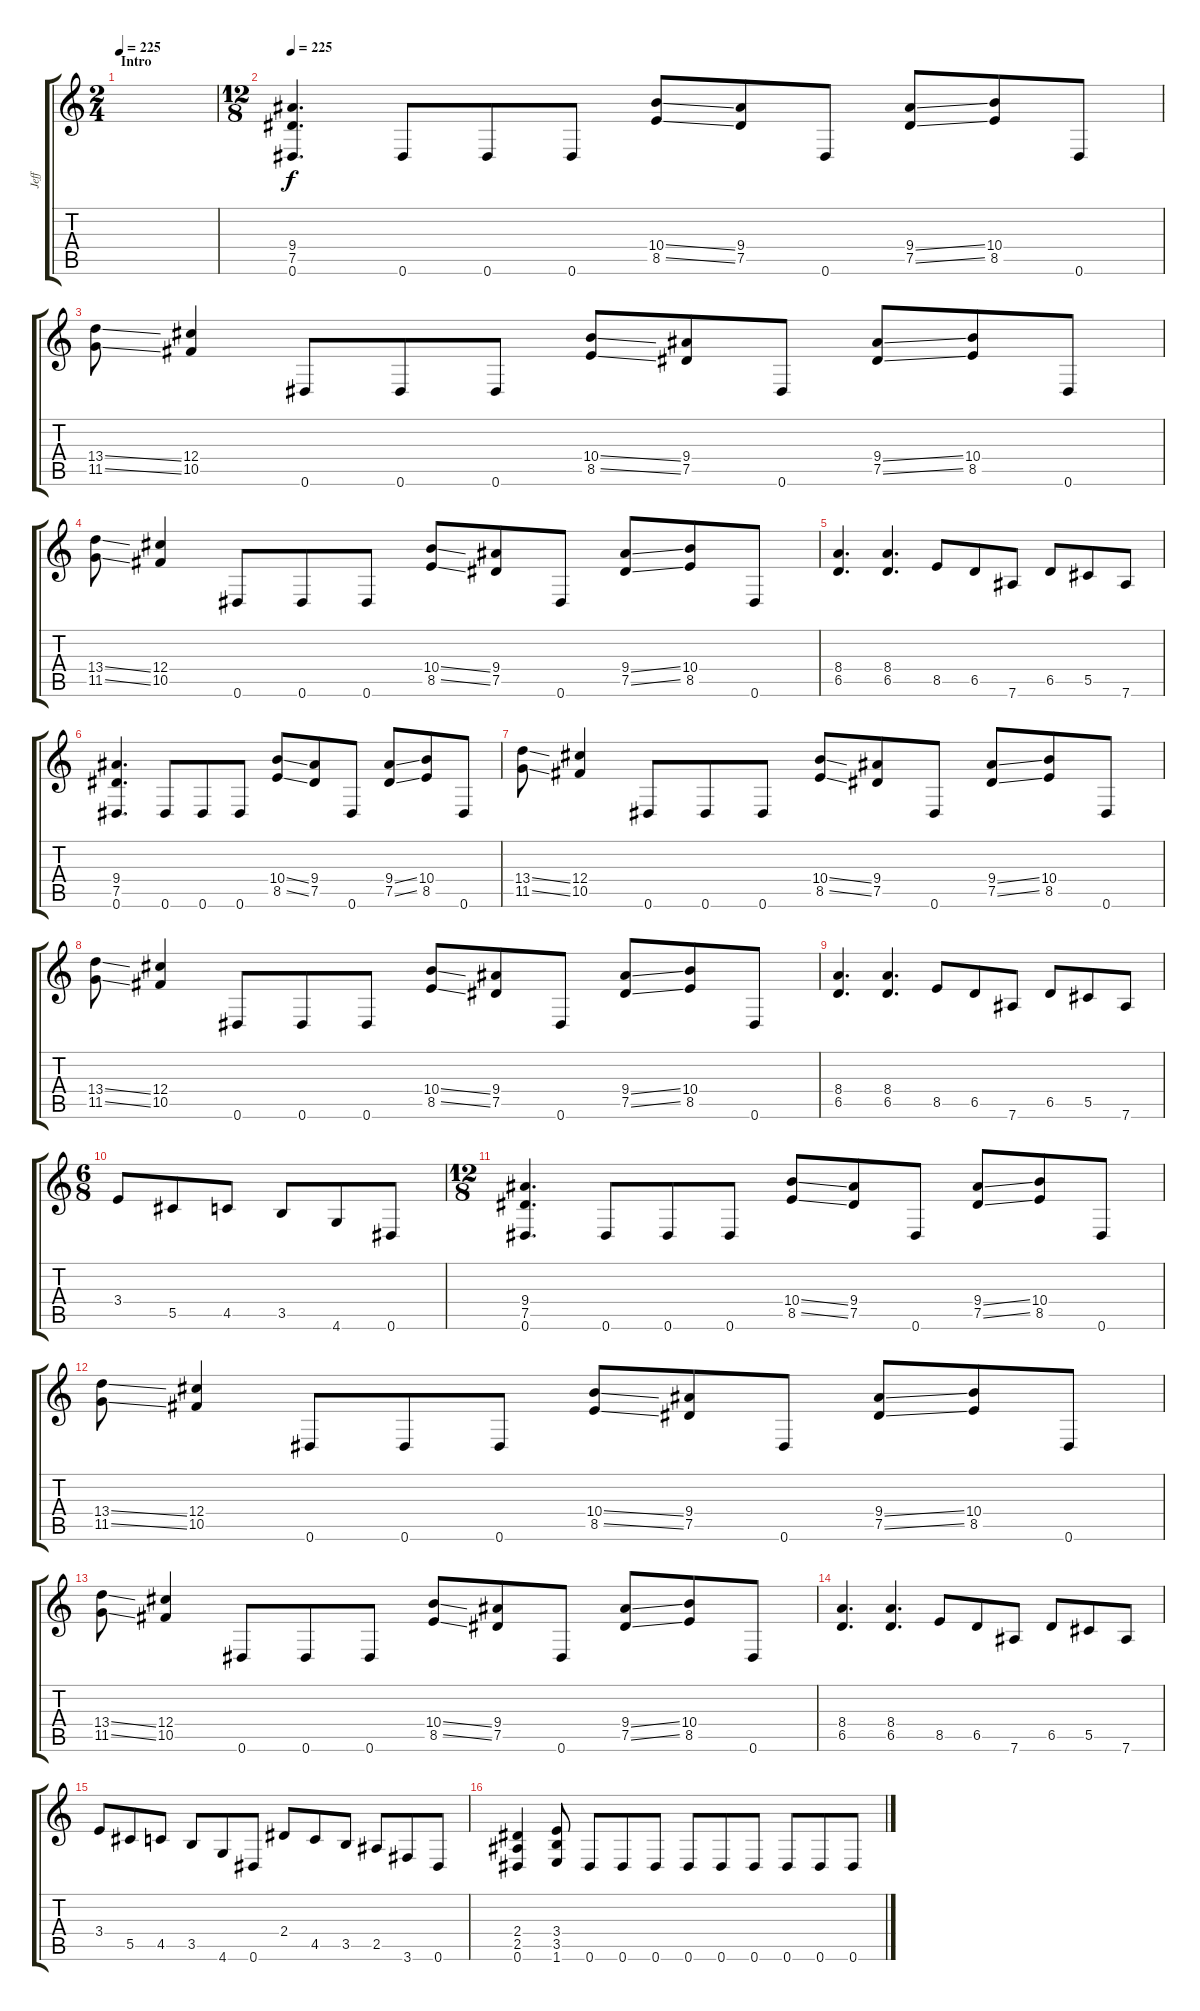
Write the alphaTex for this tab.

\track ("Jeff" "Jeff") {instrument distortionguitar}
\staff {score tabs}
\tuning (Eb4 Bb3 Gb3 Db3 Ab2 Eb2) {hide}
\ts (2 4)
\section ("" "Intro")
\tempo 225
\clef g2
\ks c
|
\ts (12 8)
\tempo 225
(9.4 7.5 0.6).4{d} 0.6.8 0.6.8 0.6.8 (10.4{ss} 8.5{ss}).8 (9.4 7.5).8 0.6.8 (9.4{ss} 7.5{ss}).8 (10.4 8.5).8 0.6.8 |
(13.4{ss} 11.5{ss}).8 (12.4 10.5).4 0.6.8 0.6.8 0.6.8 (10.4{ss} 8.5{ss}).8 (9.4 7.5).8 0.6.8 (9.4{ss} 7.5{ss}).8 (10.4 8.5).8 0.6.8 |
(13.4{ss} 11.5{ss}).8 (12.4 10.5).4 0.6.8 0.6.8 0.6.8 (10.4{ss} 8.5{ss}).8 (9.4 7.5).8 0.6.8 (9.4{ss} 7.5{ss}).8 (10.4 8.5).8 0.6.8 |
(8.4 6.5).4{d} (8.4 6.5).4{d} 8.5.8 6.5.8 7.6.8 6.5.8 5.5.8 7.6.8 |
(9.4 7.5 0.6).4{d} 0.6.8 0.6.8 0.6.8 (10.4{ss} 8.5{ss}).8 (9.4 7.5).8 0.6.8 (9.4{ss} 7.5{ss}).8 (10.4 8.5).8 0.6.8 |
(13.4{ss} 11.5{ss}).8 (12.4 10.5).4 0.6.8 0.6.8 0.6.8 (10.4{ss} 8.5{ss}).8 (9.4 7.5).8 0.6.8 (9.4{ss} 7.5{ss}).8 (10.4 8.5).8 0.6.8 |
(13.4{ss} 11.5{ss}).8 (12.4 10.5).4 0.6.8 0.6.8 0.6.8 (10.4{ss} 8.5{ss}).8 (9.4 7.5).8 0.6.8 (9.4{ss} 7.5{ss}).8 (10.4 8.5).8 0.6.8 |
(8.4 6.5).4{d} (8.4 6.5).4{d} 8.5.8 6.5.8 7.6.8 6.5.8 5.5.8 7.6.8 |
\ts (6 8)
3.4.8 5.5.8 4.5.8 3.5.8 4.6.8 0.6.8 |
\ts (12 8)
(9.4 7.5 0.6).4{d} 0.6.8 0.6.8 0.6.8 (10.4{ss} 8.5{ss}).8 (9.4 7.5).8 0.6.8 (9.4{ss} 7.5{ss}).8 (10.4 8.5).8 0.6.8 |
(13.4{ss} 11.5{ss}).8 (12.4 10.5).4 0.6.8 0.6.8 0.6.8 (10.4{ss} 8.5{ss}).8 (9.4 7.5).8 0.6.8 (9.4{ss} 7.5{ss}).8 (10.4 8.5).8 0.6.8 |
(13.4{ss} 11.5{ss}).8 (12.4 10.5).4 0.6.8 0.6.8 0.6.8 (10.4{ss} 8.5{ss}).8 (9.4 7.5).8 0.6.8 (9.4{ss} 7.5{ss}).8 (10.4 8.5).8 0.6.8 |
(8.4 6.5).4{d} (8.4 6.5).4{d} 8.5.8 6.5.8 7.6.8 6.5.8 5.5.8 7.6.8 |
3.4.8 5.5.8 4.5.8 3.5.8 4.6.8 0.6.8 2.4.8 4.5.8 3.5.8 2.5.8 3.6.8 0.6.8 |
(2.4 2.5 0.6).4 (3.4 3.5 1.6).8 0.6.8 0.6.8 0.6.8 0.6.8 0.6.8 0.6.8 0.6.8 0.6.8 0.6.8
